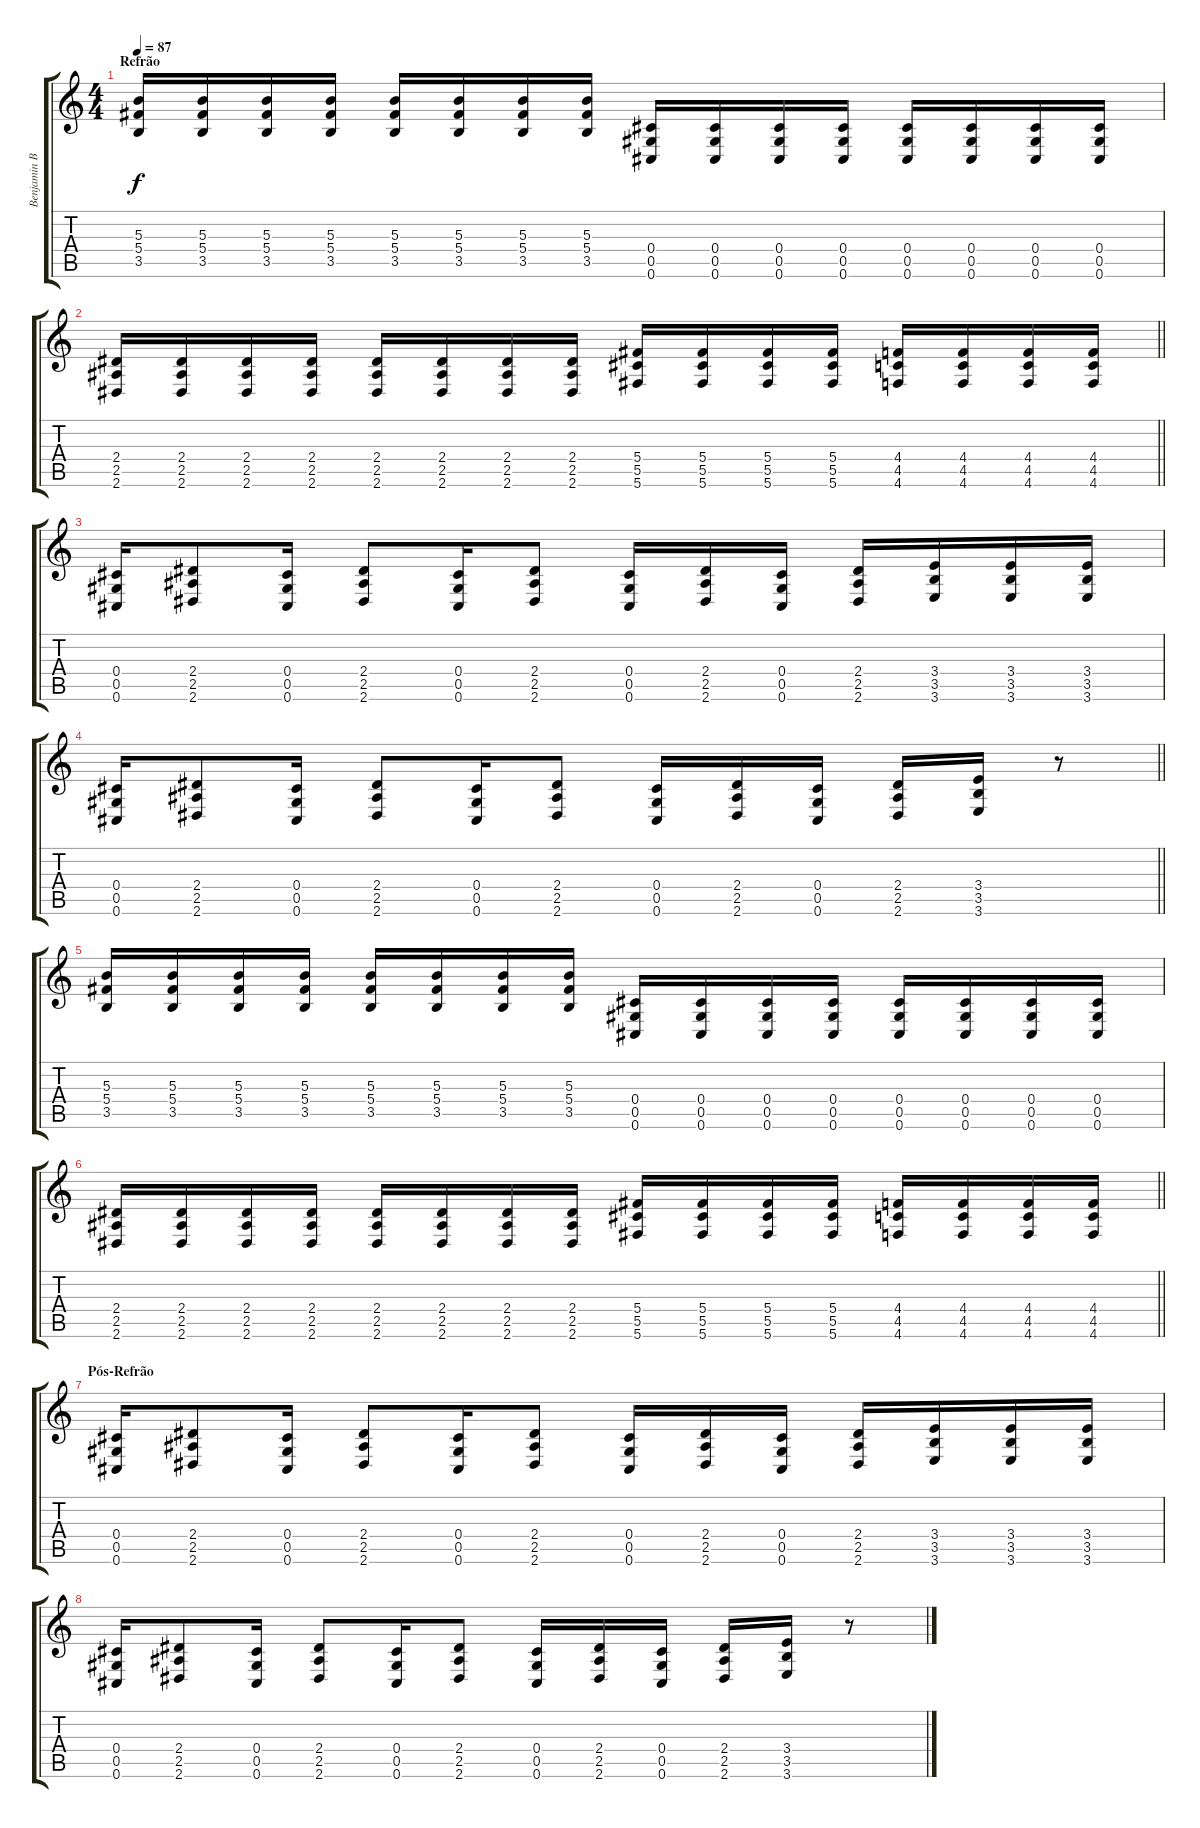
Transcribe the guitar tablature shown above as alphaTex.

\track ("Benjamin Burnley" "Benjamin B") {instrument distortionguitar}
\staff {score tabs}
\tuning (Eb4 Bb3 Gb3 Db3 Ab2 Db2) {hide}
\ts (4 4)
\section ("" "Refrão")
\tempo 87
\clef g2
\ks c
(5.3 5.4 3.5).16{dy f} (5.3 5.4 3.5).16 (5.3 5.4 3.5).16 (5.3 5.4 3.5).16 (5.3 5.4 3.5).16 (5.3 5.4 3.5).16 (5.3 5.4 3.5).16 (5.3 5.4 3.5).16 (0.4 0.5 0.6).16 (0.4 0.5 0.6).16 (0.4 0.5 0.6).16 (0.4 0.5 0.6).16 (0.4 0.5 0.6).16 (0.4 0.5 0.6).16 (0.4 0.5 0.6).16 (0.4 0.5 0.6).16 |
\barLineRight lightlight
(2.4 2.5 2.6).16 (2.4 2.5 2.6).16 (2.4 2.5 2.6).16 (2.4 2.5 2.6).16 (2.4 2.5 2.6).16 (2.4 2.5 2.6).16 (2.4 2.5 2.6).16 (2.4 2.5 2.6).16 (5.4 5.5 5.6).16 (5.4 5.5 5.6).16 (5.4 5.5 5.6).16 (5.4 5.5 5.6).16 (4.4 4.5 4.6).16 (4.4 4.5 4.6).16 (4.4 4.5 4.6).16 (4.4 4.5 4.6).16 |
(0.4 0.5 0.6).16 (2.4 2.5 2.6).8 (0.4 0.5 0.6).16 (2.4 2.5 2.6).8 (0.4 0.5 0.6).16 (2.4 2.5 2.6).8 (0.4 0.5 0.6).16 (2.4 2.5 2.6).16 (0.4 0.5 0.6).16 (2.4 2.5 2.6).16 (3.4 3.5 3.6).16 (3.4 3.5 3.6).16 (3.4 3.5 3.6).16 |
\barLineRight lightlight
(0.4 0.5 0.6).16 (2.4 2.5 2.6).8 (0.4 0.5 0.6).16 (2.4 2.5 2.6).8 (0.4 0.5 0.6).16 (2.4 2.5 2.6).8 (0.4 0.5 0.6).16 (2.4 2.5 2.6).16 (0.4 0.5 0.6).16 (2.4 2.5 2.6).16 (3.4 3.5 3.6).16 r.8 |
(5.3 5.4 3.5).16 (5.3 5.4 3.5).16 (5.3 5.4 3.5).16 (5.3 5.4 3.5).16 (5.3 5.4 3.5).16 (5.3 5.4 3.5).16 (5.3 5.4 3.5).16 (5.3 5.4 3.5).16 (0.4 0.5 0.6).16 (0.4 0.5 0.6).16 (0.4 0.5 0.6).16 (0.4 0.5 0.6).16 (0.4 0.5 0.6).16 (0.4 0.5 0.6).16 (0.4 0.5 0.6).16 (0.4 0.5 0.6).16 |
\barLineRight lightlight
(2.4 2.5 2.6).16 (2.4 2.5 2.6).16 (2.4 2.5 2.6).16 (2.4 2.5 2.6).16 (2.4 2.5 2.6).16 (2.4 2.5 2.6).16 (2.4 2.5 2.6).16 (2.4 2.5 2.6).16 (5.4 5.5 5.6).16 (5.4 5.5 5.6).16 (5.4 5.5 5.6).16 (5.4 5.5 5.6).16 (4.4 4.5 4.6).16 (4.4 4.5 4.6).16 (4.4 4.5 4.6).16 (4.4 4.5 4.6).16 |
\section ("" "Pós-Refrão")
(0.4 0.5 0.6).16 (2.4 2.5 2.6).8 (0.4 0.5 0.6).16 (2.4 2.5 2.6).8 (0.4 0.5 0.6).16 (2.4 2.5 2.6).8 (0.4 0.5 0.6).16 (2.4 2.5 2.6).16 (0.4 0.5 0.6).16 (2.4 2.5 2.6).16 (3.4 3.5 3.6).16 (3.4 3.5 3.6).16 (3.4 3.5 3.6).16 |
(0.4 0.5 0.6).16 (2.4 2.5 2.6).8 (0.4 0.5 0.6).16 (2.4 2.5 2.6).8 (0.4 0.5 0.6).16 (2.4 2.5 2.6).8 (0.4 0.5 0.6).16 (2.4 2.5 2.6).16 (0.4 0.5 0.6).16 (2.4 2.5 2.6).16 (3.4 3.5 3.6).16 r.8
